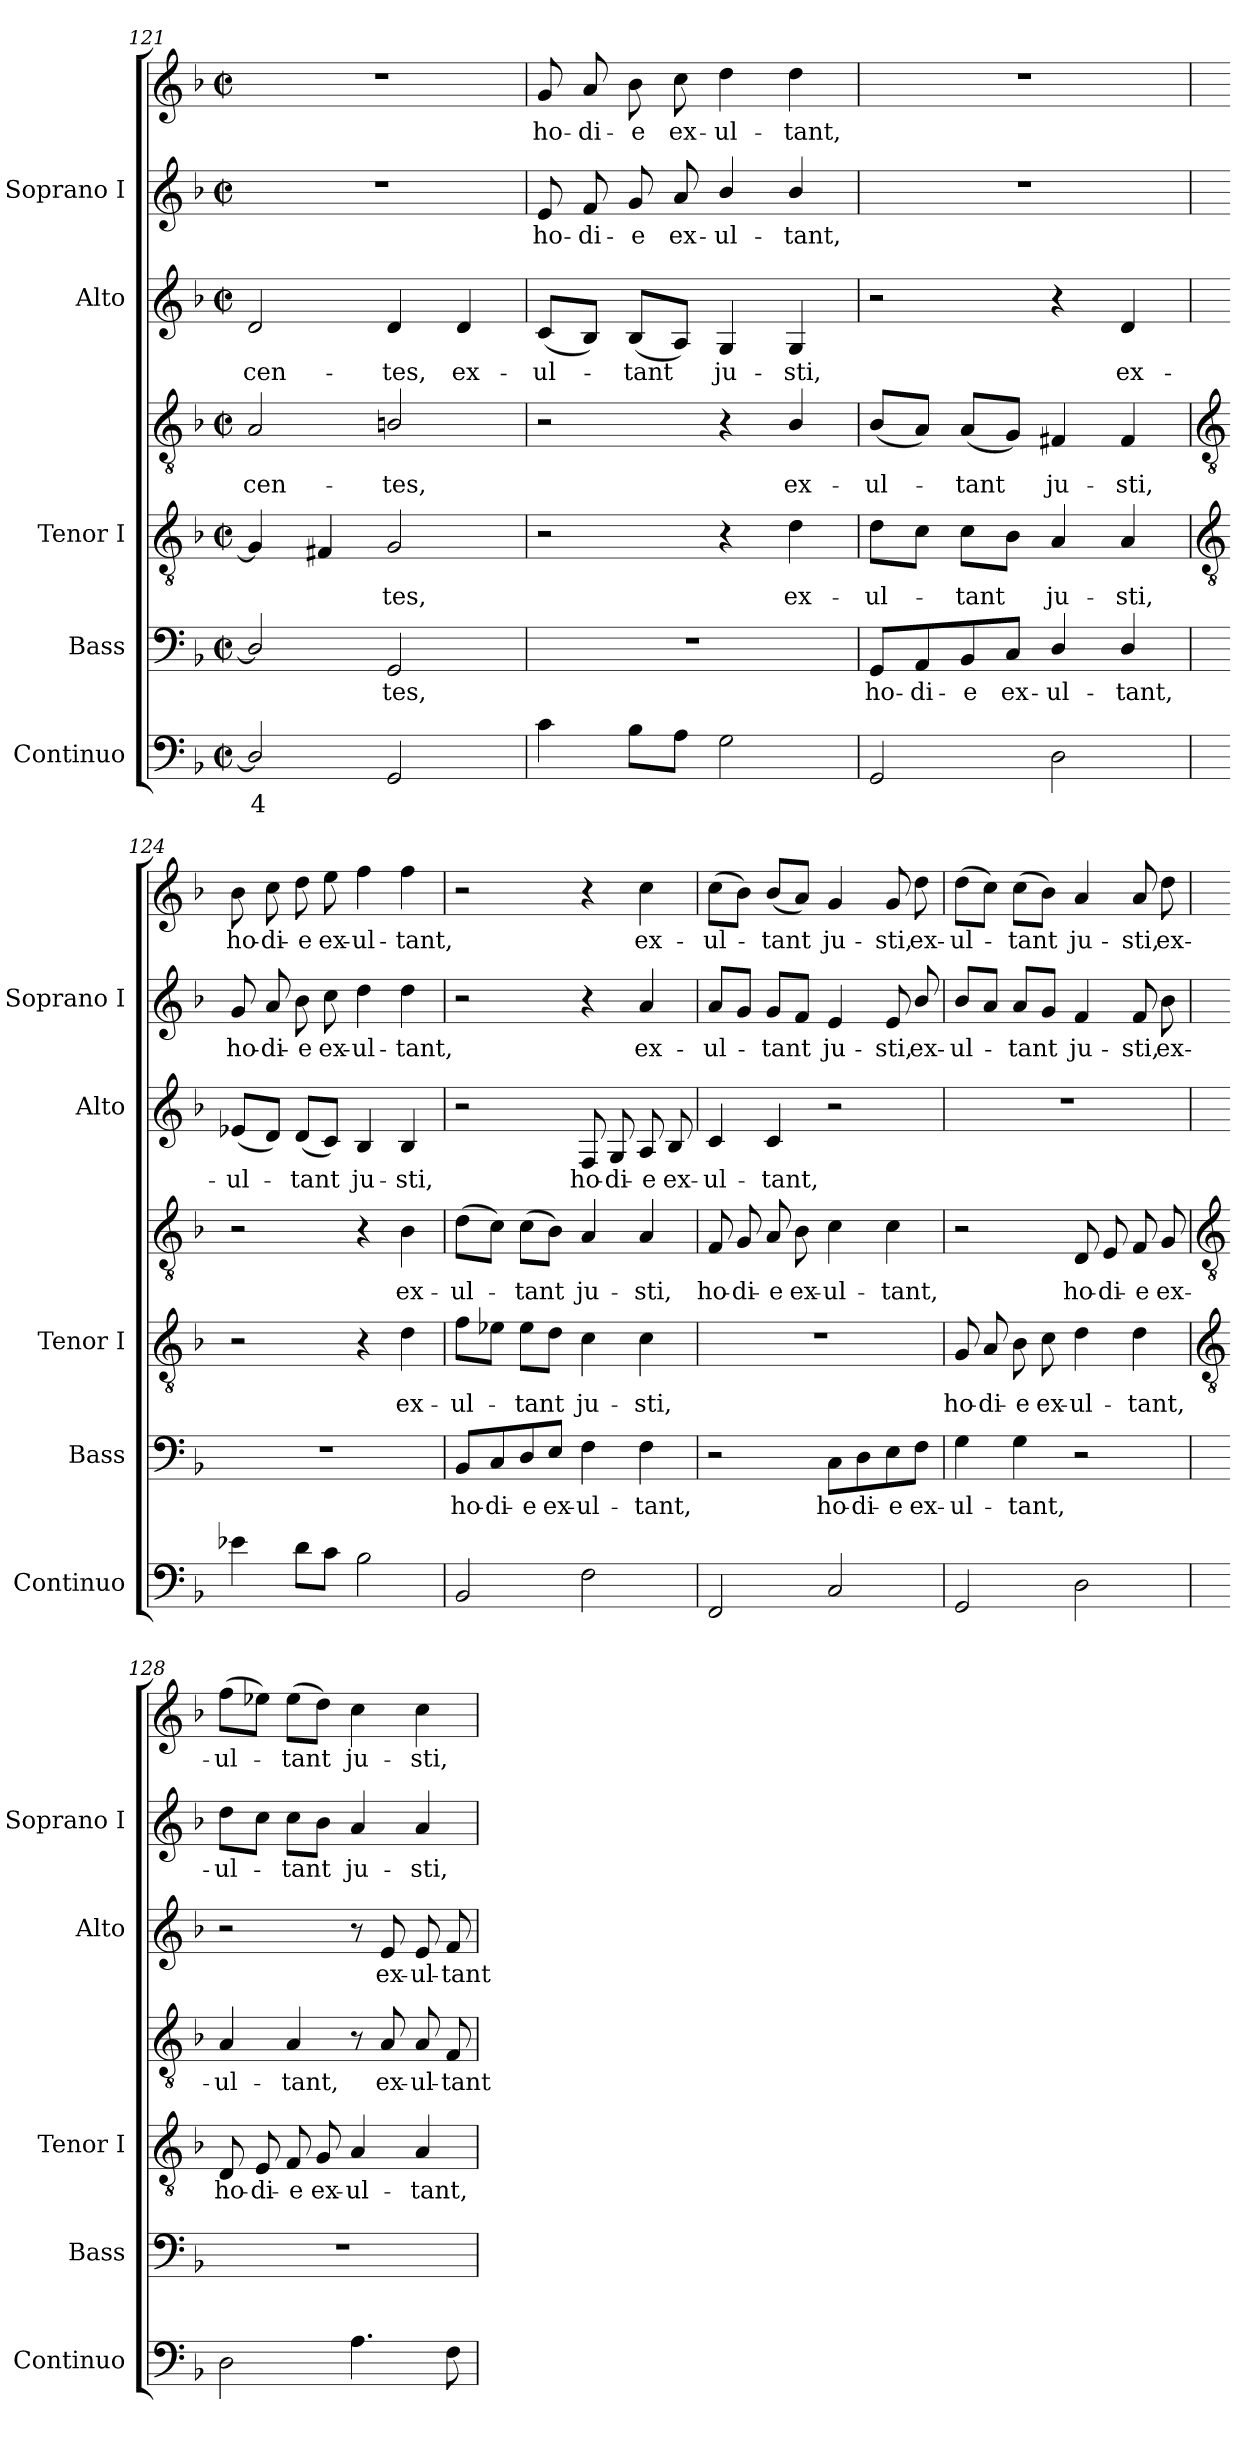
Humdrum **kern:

**kern	**text	**kern	**text	**kern	**text	**kern	**text	**kern	**text	**kern	**text	**kern	**text
*part5	*part5	*part4	*part4	*part3	*part3	*part3	*part3	*part2	*part2	*part1	*part1	*part1	*part1
*staff7	*staff7	*staff6	*staff6	*staff5	*staff5	*staff4	*staff4	*staff3	*staff3	*staff2	*staff2	*staff1	*staff1
*I"Continuo	*	*I"Bass	*	*I"Tenor I	*	*	*	*I"Alto	*	*I"Soprano I	*	*	*
*I'Continuo	*	*I'Bass	*	*I'Tenor I	*	*	*	*I'Alto	*	*I'Soprano I	*	*	*
*clefF4	*	*clefF4	*	*clefGv2	*	*clefGv2	*	*clefG2	*	*clefG2	*	*clefG2	*
*k[b-]	*	*k[b-]	*	*k[b-]	*	*k[b-]	*	*k[b-]	*	*k[b-]	*	*k[b-]	*
*F:	*	*F:	*	*F:	*	*F:	*	*F:	*	*F:	*	*F:	*
*M2/2	*	*M2/2	*	*M2/2	*	*M2/2	*	*M2/2	*	*M2/2	*	*M2/2	*
*met(c|)	*	*met(c|)	*	*met(c|)	*	*met(c|)	*	*met(c|)	*	*met(c|)	*	*met(c|)	*
=121	=121	=121	=121	=121	=121	=121	=121	=121	=121	=121	=121	=121	=121
!	!LO:LY:b	!	!	!	!	!	!LO:LY:b	!	!LO:LY:b	!	!	!	!
2D/]	4	2D/]	.	4G]	.	2A	cen-	2d	-cen-	1r	.	1r	.
.	.	.	.	4F#X	.	.	.	.	.	.	.	.	.
!	!	!	!LO:LY:b	!	!LO:LY:b	!	!LO:LY:b	!	!LO:LY:b	!	!	!	!
2GG	.	2GG	tes,	2G	tes,	2Bn/	-tes,	4d	-tes,	.	.	.	.
!	!	!	!	!	!	!	!	!	!LO:LY:b	!	!	!	!
.	.	.	.	.	.	.	.	4d	ex-	.	.	.	.
=122	=122	=122	=122	=122	=122	=122	=122	=122	=122	=122	=122	=122	=122
!	!	!	!	!	!	!	!	!	!LO:LY:b	!	!LO:LY:b	!	!LO:LY:b
4c	.	1r	.	2r	.	2r	.	(<8cL	-ul-	8e	ho-	8g	ho-
!	!	!	!	!	!	!	!	!	!	!	!LO:LY:b	!	!LO:LY:b
.	.	.	.	.	.	.	.	8B-J)	.	8f	-di-	8a	-di-
!	!	!	!	!	!	!	!	!	!LO:LY:b	!	!LO:LY:b	!	!LO:LY:b
8B-L	.	.	.	.	.	.	.	(<8B-L	tant	8g	-e	8b-	-e
!	!	!	!	!	!	!	!	!	!	!	!LO:LY:b	!	!LO:LY:b
8AJ	.	.	.	.	.	.	.	8AJ)	.	8a	ex-	8cc	ex-
!	!	!	!	!	!	!	!	!	!LO:LY:b	!	!LO:LY:b	!	!LO:LY:b
2G	.	.	.	4r	.	4r	.	4G	ju-	4b-/	-ul-	4dd	-ul-
!	!	!	!	!	!LO:LY:b	!	!LO:LY:b	!	!LO:LY:b	!	!LO:LY:b	!	!LO:LY:b
.	.	.	.	4d	-ex-	4B-/	ex-	4G	-sti,	4b-/	-tant,	4dd	-tant,
=123	=123	=123	=123	=123	=123	=123	=123	=123	=123	=123	=123	=123	=123
!	!	!	!LO:LY:b	!	!LO:LY:b	!	!LO:LY:b	!	!	!	!	!	!
2GG	.	8GG/L	ho-	8dL	ul-	(<8B-L	-ul-	2r	.	1r	.	1r	.
!	!	!	!LO:LY:b	!	!	!	!	!	!	!	!	!	!
.	.	8AA/	-di-	8cJ	.	8AJ)	.	.	.	.	.	.	.
!	!	!	!LO:LY:b	!	!LO:LY:b	!	!LO:LY:b	!	!	!	!	!	!
.	.	8BB-/	-e	8cL	tant	(<8AL	tant	.	.	.	.	.	.
!	!	!	!LO:LY:b	!	!	!	!	!	!	!	!	!	!
.	.	8C/J	ex-	8B-J	.	8GJ)	.	.	.	.	.	.	.
!	!	!	!LO:LY:b	!	!LO:LY:b	!	!LO:LY:b	!	!	!	!	!	!
2D	.	4D/	-ul-	4A	ju-	4F#X	ju-	4r	.	.	.	.	.
!	!	!	!LO:LY:b	!	!LO:LY:b	!	!LO:LY:b	!	!LO:LY:b	!	!	!	!
.	.	4D/	-tant,	4A	-sti,	4F#	-sti,	4d	ex-	.	.	.	.
!!LO:LB:g=z
=124	=124	=124	=124	=124	=124	=124	=124	=124	=124	=124	=124	=124	=124
*	*	*	*	*clefGv2	*	*clefGv2	*	*	*	*	*	*	*
!	!	!	!	!	!	!	!	!	!LO:LY:b	!	!LO:LY:b	!	!LO:LY:b
4e-X	.	1r	.	2r	.	2r	.	(<8e-XL	-ul-	8g	ho-	8b-	ho-
!	!	!	!	!	!	!	!	!	!	!	!LO:LY:b	!	!LO:LY:b
.	.	.	.	.	.	.	.	8dJ)	.	8a	-di-	8cc	-di-
!	!	!	!	!	!	!	!	!	!LO:LY:b	!	!LO:LY:b	!	!LO:LY:b
8dL	.	.	.	.	.	.	.	(<8dL	tant	8b-	-e	8dd	-e
!	!	!	!	!	!	!	!	!	!	!	!LO:LY:b	!	!LO:LY:b
8cJ	.	.	.	.	.	.	.	8cJ)	.	8cc	ex-	8ee	ex-
!	!	!	!	!	!	!	!	!	!LO:LY:b	!	!LO:LY:b	!	!LO:LY:b
2B-	.	.	.	4r	.	4r	.	4B-	ju-	4dd	-ul-	4ff	-ul-
!	!	!	!	!	!LO:LY:b	!	!LO:LY:b	!	!LO:LY:b	!	!LO:LY:b	!	!LO:LY:b
.	.	.	.	4d	-ex-	4B-	ex-	4B-	-sti,	4dd	-tant,	4ff	-tant,
=125	=125	=125	=125	=125	=125	=125	=125	=125	=125	=125	=125	=125	=125
!	!	!	!LO:LY:b	!	!LO:LY:b	!	!LO:LY:b	!	!	!	!	!	!
2BB-	.	8BB-/L	ho-	8fL	ul-	(>8dL	-ul-	2r	.	2r	.	2r	.
!	!	!	!LO:LY:b	!	!	!	!	!	!	!	!	!	!
.	.	8C/	-di-	8e-XJ	.	8cJ)	.	.	.	.	.	.	.
!	!	!	!LO:LY:b	!	!LO:LY:b	!	!LO:LY:b	!	!	!	!	!	!
.	.	8D/	-e	8e-L	tant	(>8cL	tant	.	.	.	.	.	.
!	!	!	!LO:LY:b	!	!	!	!	!	!	!	!	!	!
.	.	8E/J	ex-	8dJ	.	8B-J)	.	.	.	.	.	.	.
!	!	!	!LO:LY:b	!	!LO:LY:b	!	!LO:LY:b	!	!LO:LY:b	!	!	!	!
2F	.	4F	-ul-	4c	ju-	4A	ju-	8F	ho-	4r	.	4r	.
!	!	!	!	!	!	!	!	!	!LO:LY:b	!	!	!	!
.	.	.	.	.	.	.	.	8G	-di-	.	.	.	.
!	!	!	!LO:LY:b	!	!LO:LY:b	!	!LO:LY:b	!	!LO:LY:b	!	!LO:LY:b	!	!LO:LY:b
.	.	4F	-tant,	4c	-sti,	4A	-sti,	8A	-e	4a	-ex-	4cc	ex-
!	!	!	!	!	!	!	!	!	!LO:LY:b	!	!	!	!
.	.	.	.	.	.	.	.	8B-	ex-	.	.	.	.
=126	=126	=126	=126	=126	=126	=126	=126	=126	=126	=126	=126	=126	=126
!	!	!	!	!	!	!	!LO:LY:b	!	!LO:LY:b	!	!LO:LY:b	!	!LO:LY:b
2FF	.	2r	.	1r	.	8F	ho-	4c	-ul-	8aL	-ul-	(>8ccL	-ul-
!	!	!	!	!	!	!	!LO:LY:b	!	!	!	!	!	!
.	.	.	.	.	.	8G	-di-	.	.	8gJ	.	8b-J)	.
!	!	!	!	!	!	!	!LO:LY:b	!	!LO:LY:b	!	!LO:LY:b	!	!LO:LY:b
.	.	.	.	.	.	8A	-e	4c	-tant,	8gL	tant	(<8b-L	tant
!	!	!	!	!	!	!	!LO:LY:b	!	!	!	!	!	!
.	.	.	.	.	.	8B-	ex-	.	.	8fJ	.	8aJ)	.
!	!	!	!LO:LY:b	!	!	!	!LO:LY:b	!	!	!	!LO:LY:b	!	!LO:LY:b
2C	.	8C\L	ho-	.	.	4c	-ul-	2r	.	4e	ju-	4g	ju-
!	!	!	!LO:LY:b	!	!	!	!	!	!	!	!	!	!
.	.	8D\	-di-	.	.	.	.	.	.	.	.	.	.
!	!	!	!LO:LY:b	!	!	!	!LO:LY:b	!	!	!	!LO:LY:b	!	!LO:LY:b
.	.	8E\	-e	.	.	4c	-tant,	.	.	8e	-sti,	8g	-sti,
!	!	!	!LO:LY:b	!	!	!	!	!	!	!	!LO:LY:b	!	!LO:LY:b
.	.	8F\J	ex-	.	.	.	.	.	.	8b-/	ex-	8dd	ex-
=127	=127	=127	=127	=127	=127	=127	=127	=127	=127	=127	=127	=127	=127
!	!	!	!LO:LY:b	!	!LO:LY:b	!	!	!	!	!	!LO:LY:b	!	!LO:LY:b
2GG	.	4G	-ul-	8G	-ho-	2r	.	1r	.	8b-L	-ul-	(>8ddL	-ul-
!	!	!	!	!	!LO:LY:b	!	!	!	!	!	!	!	!
.	.	.	.	8A	-di-	.	.	.	.	8aJ	.	8ccJ)	.
!	!	!	!LO:LY:b	!	!LO:LY:b	!	!	!	!	!	!LO:LY:b	!	!LO:LY:b
.	.	4G	-tant,	8B-	-e	.	.	.	.	8aL	tant	(>8ccL	tant
!	!	!	!	!	!LO:LY:b	!	!	!	!	!	!	!	!
.	.	.	.	8c	ex-	.	.	.	.	8gJ	.	8b-J)	.
!	!	!	!	!	!LO:LY:b	!	!LO:LY:b	!	!	!	!LO:LY:b	!	!LO:LY:b
2D	.	2r	.	4d	-ul-	8D	ho-	.	.	4f	ju-	4a	ju-
!	!	!	!	!	!	!	!LO:LY:b	!	!	!	!	!	!
.	.	.	.	.	.	8E	-di-	.	.	.	.	.	.
!	!	!	!	!	!LO:LY:b	!	!LO:LY:b	!	!	!	!LO:LY:b	!	!LO:LY:b
.	.	.	.	4d	-tant,	8F	-e	.	.	8f	-sti,	8a	-sti,
!	!	!	!	!	!	!	!LO:LY:b	!	!	!	!LO:LY:b	!	!LO:LY:b
.	.	.	.	.	.	8G	ex-	.	.	8b-	ex-	8dd	ex-
!!LO:LB:g=z
=128	=128	=128	=128	=128	=128	=128	=128	=128	=128	=128	=128	=128	=128
*	*	*	*	*clefGv2	*	*clefGv2	*	*	*	*	*	*	*
!	!	!	!	!	!LO:LY:b	!	!LO:LY:b	!	!	!	!LO:LY:b	!	!LO:LY:b
2D	.	1r	.	8D	ho-	4A	ul-	2r	.	8ddL	ul-	(>8ffL	-ul-
!	!	!	!	!	!LO:LY:b	!	!	!	!	!	!	!	!
.	.	.	.	8E	-di-	.	.	.	.	8ccJ	.	8ee-XJ)	.
!	!	!	!	!	!LO:LY:b	!	!LO:LY:b	!	!	!	!LO:LY:b	!	!LO:LY:b
.	.	.	.	8F	-e	4A	-tant,	.	.	8ccL	tant	(>8ee-L	tant
!	!	!	!	!	!LO:LY:b	!	!	!	!	!	!	!	!
.	.	.	.	8G	ex-	.	.	.	.	8b-J	.	8ddJ)	.
!	!	!	!	!	!LO:LY:b	!	!	!	!	!	!LO:LY:b	!	!LO:LY:b
4.A	.	.	.	4A/	-ul-	8r	.	8r	.	4a	ju-	4cc	ju-
!	!	!	!	!	!	!	!LO:LY:b	!	!LO:LY:b	!	!	!	!
.	.	.	.	.	.	8A	ex-	8e	ex-	.	.	.	.
!	!	!	!	!	!LO:LY:b	!	!LO:LY:b	!	!LO:LY:b	!	!LO:LY:b	!	!LO:LY:b
.	.	.	.	4A/	-tant,	8A	-ul-	8e	-ul-	4a	-sti,	4cc	-sti,
!	!	!	!	!	!	!	!LO:LY:b	!	!LO:LY:b	!	!	!	!
8F	.	.	.	.	.	8F	-tant	8f	-tant	.	.	.	.
=	=	=	=	=	=	=	=	=	=	=	=	=	=
*-	*-	*-	*-	*-	*-	*-	*-	*-	*-	*-	*-	*-	*-
